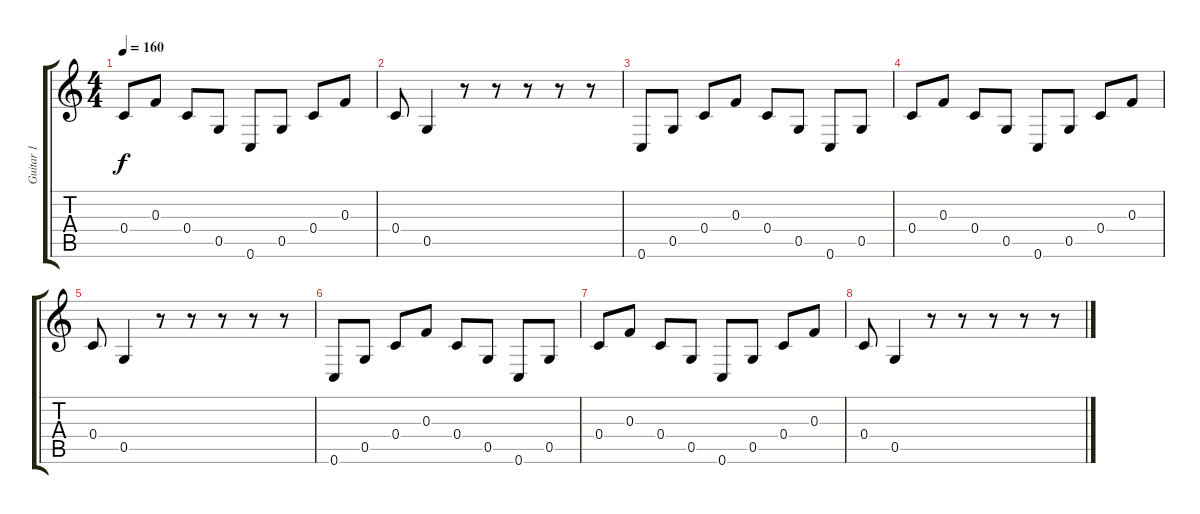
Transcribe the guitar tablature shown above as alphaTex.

\track ("Guitar 1" "Guitar 1") {instrument electricguitarclean}
\staff {score tabs}
\tuning (D4 A3 F3 C3 G2 C2) {hide}
\ts (4 4)
\tempo 160
\clef g2
\ks c
0.4.8{dy f} 0.3.8 0.4.8 0.5.8 0.6.8 0.5.8 0.4.8 0.3.8 |
0.4.8 0.5.4 r.8 r.8 r.8 r.8 r.8 |
0.6.8 0.5.8 0.4.8 0.3.8 0.4.8 0.5.8 0.6.8 0.5.8 |
0.4.8 0.3.8 0.4.8 0.5.8 0.6.8 0.5.8 0.4.8 0.3.8 |
0.4.8 0.5.4 r.8 r.8 r.8 r.8 r.8 |
0.6.8 0.5.8 0.4.8 0.3.8 0.4.8 0.5.8 0.6.8 0.5.8 |
0.4.8 0.3.8 0.4.8 0.5.8 0.6.8 0.5.8 0.4.8 0.3.8 |
0.4.8 0.5.4 r.8 r.8 r.8 r.8 r.8
